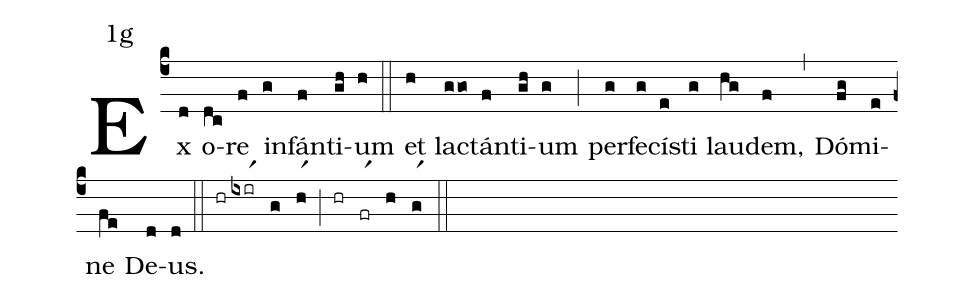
annotation: 1g;
%%
(c4)Ex(d) o(dc)re(f) in(g)fán(f)ti(gh)um(h) (::) et(h) la(ggo)ctán(f)ti(gh)um(g) (;) per(g)fe(g)cí(e)sti(g) lau(hg)dem,(f) (,) Dó(fg)mi(e)ne(fe) De(d)us.(d) (::) (hr)(ixirr1)(g)(hr1)(;)(hr)(frr1)(h)(gr1)(::)
